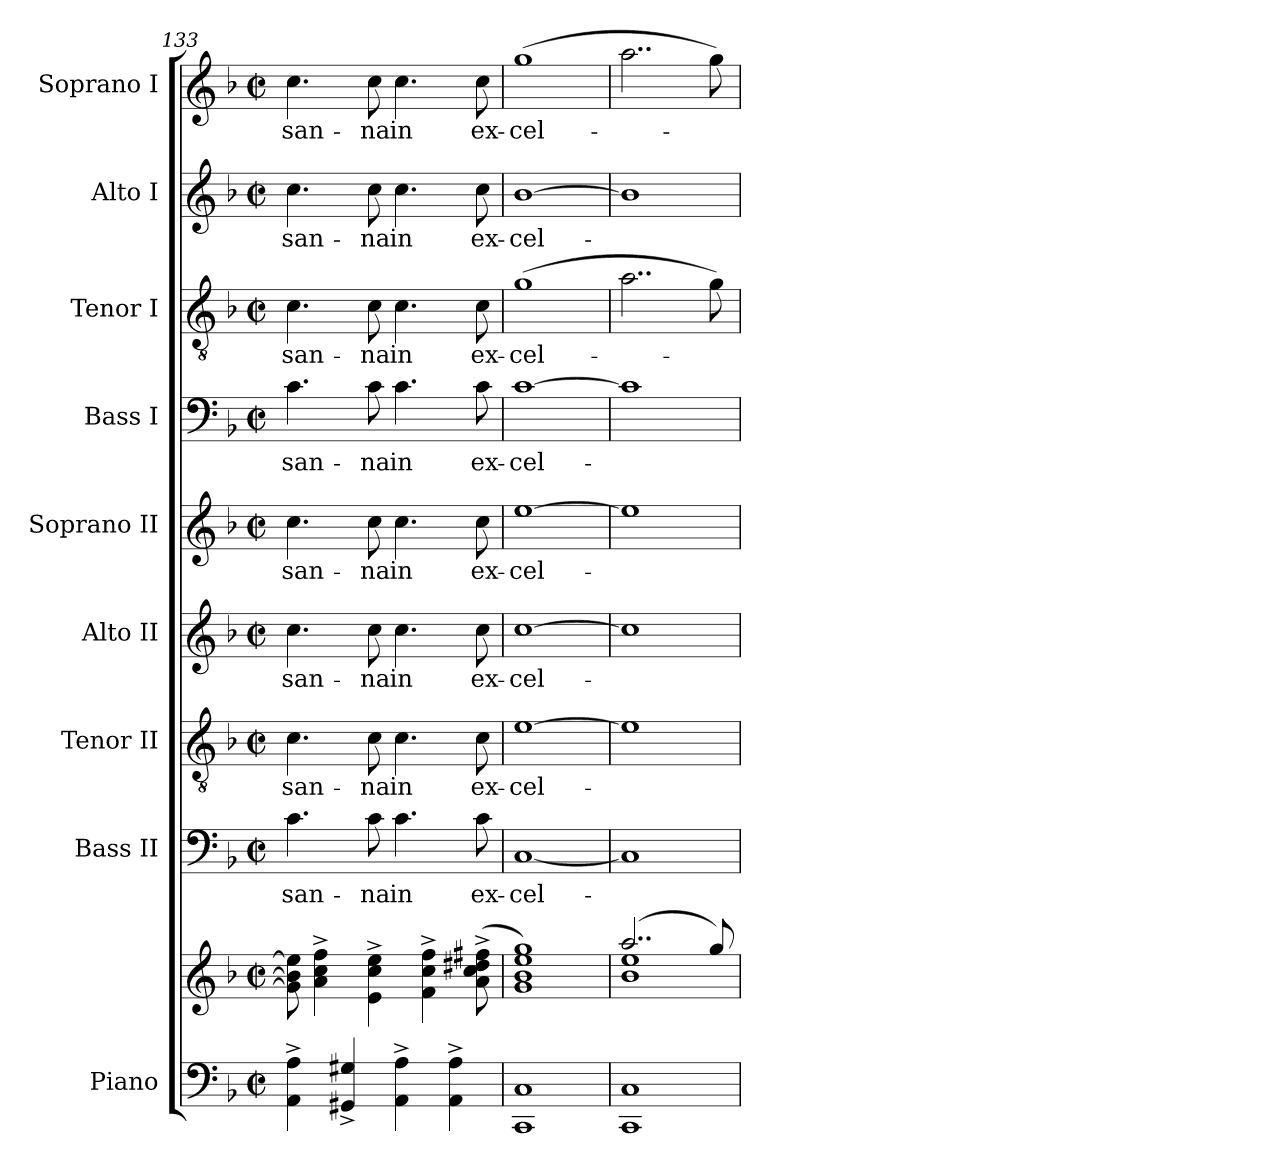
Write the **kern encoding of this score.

**kern	**kern	**kern	**text	**kern	**text	**kern	**text	**kern	**text	**kern	**text	**kern	**text	**kern	**text	**kern	**text
*part9	*part9	*part8	*part8	*part7	*part7	*part6	*part6	*part5	*part5	*part4	*part4	*part3	*part3	*part2	*part2	*part1	*part1
*staff10	*staff9	*staff8	*staff8	*staff7	*staff7	*staff6	*staff6	*staff5	*staff5	*staff4	*staff4	*staff3	*staff3	*staff2	*staff2	*staff1	*staff1
*I"Piano	*	*I"Bass II	*	*I"Tenor II	*	*I"Alto II	*	*I"Soprano II	*	*I"Bass I	*	*I"Tenor I	*	*I"Alto I	*	*I"Soprano I	*
*I'Pno.	*	*I'B.	*	*I'T.	*	*I'A.	*	*I'S.	*	*I'B.	*	*I'T.	*	*I'A.	*	*I'S.	*
*clefF4	*clefG2	*clefF4	*	*clefGv2	*	*clefG2	*	*clefG2	*	*clefF4	*	*clefGv2	*	*clefG2	*	*clefG2	*
*	*	*	*	*ITrd7c12	*	*	*	*	*	*	*	*ITrd7c12	*	*	*	*	*
*k[b-]	*k[b-]	*k[b-]	*	*k[b-]	*	*k[b-]	*	*k[b-]	*	*k[b-]	*	*k[b-]	*	*k[b-]	*	*k[b-]	*
*F:	*F:	*F:	*	*F:	*	*F:	*	*F:	*	*F:	*	*F:	*	*F:	*	*F:	*
*M2/2	*M2/2	*M2/2	*	*M2/2	*	*M2/2	*	*M2/2	*	*M2/2	*	*M2/2	*	*M2/2	*	*M2/2	*
*met(c|)	*met(c|)	*met(c|)	*	*met(c|)	*	*met(c|)	*	*met(c|)	*	*met(c|)	*	*met(c|)	*	*met(c|)	*	*met(c|)	*
=133	=133	=133	=133	=133	=133	=133	=133	=133	=133	=133	=133	=133	=133	=133	=133	=133	=133
!	!	!	!LO:LY:b:color=#000000	!	!	!	!	!	!	!	!	!	!	!	!	!	!
!	!	!	!	!	!LO:LY:b:color=#000000	!	!	!	!	!	!	!	!	!	!	!	!
!	!	!	!	!	!	!	!LO:LY:b:color=#000000	!	!	!	!	!	!	!	!	!	!
!	!	!	!	!	!	!	!	!	!LO:LY:b:color=#000000	!	!	!	!	!	!	!	!
!	!	!	!	!	!	!	!	!	!	!	!LO:LY:b:color=#000000	!	!	!	!	!	!
!	!	!	!	!	!	!	!	!	!	!	!	!	!LO:LY:b:color=#000000	!	!	!	!
!	!	!	!	!	!	!	!	!	!	!	!	!	!	!	!LO:LY:b:color=#000000	!	!
!	!	!	!	!	!	!	!	!	!	!	!	!	!	!	!	!	!LO:LY:b:color=#000000
4AAi\^ 4Ai^	8gi\] 8b-i] 8eei]	4.ci\	-san-	4.Ci\	-san-	4.cci\	-san-	4.cci\	-san-	4.ci\	-san-	4.Ci\	-san-	4.cci\	-san-	4.cci\	-san-
.	4ai\^ 4cci^ 4ffi^	.	.	.	.	.	.	.	.	.	.	.	.	.	.	.	.
4GG#Xi/^ 4G#Xi^	.	.	.	.	.	.	.	.	.	.	.	.	.	.	.	.	.
!	!	!	!LO:LY:b:color=#000000	!	!	!	!	!	!	!	!	!	!	!	!	!	!
!	!	!	!	!	!LO:LY:b:color=#000000	!	!	!	!	!	!	!	!	!	!	!	!
!	!	!	!	!	!	!	!LO:LY:b:color=#000000	!	!	!	!	!	!	!	!	!	!
!	!	!	!	!	!	!	!	!	!LO:LY:b:color=#000000	!	!	!	!	!	!	!	!
!	!	!	!	!	!	!	!	!	!	!	!LO:LY:b:color=#000000	!	!	!	!	!	!
!	!	!	!	!	!	!	!	!	!	!	!	!	!LO:LY:b:color=#000000	!	!	!	!
!	!	!	!	!	!	!	!	!	!	!	!	!	!	!	!LO:LY:b:color=#000000	!	!
!	!	!	!	!	!	!	!	!	!	!	!	!	!	!	!	!	!LO:LY:b:color=#000000
.	4ei\^ 4cci^ 4eei^	8ci\	-na	8Ci\	-na	8cci\	-na	8cci\	-na	8ci\	-na	8Ci\	-na	8cci\	-na	8cci\	-na
!	!	!	!LO:LY:b:color=#000000	!	!	!	!	!	!	!	!	!	!	!	!	!	!
!	!	!	!	!	!LO:LY:b:color=#000000	!	!	!	!	!	!	!	!	!	!	!	!
!	!	!	!	!	!	!	!LO:LY:b:color=#000000	!	!	!	!	!	!	!	!	!	!
!	!	!	!	!	!	!	!	!	!LO:LY:b:color=#000000	!	!	!	!	!	!	!	!
!	!	!	!	!	!	!	!	!	!	!	!LO:LY:b:color=#000000	!	!	!	!	!	!
!	!	!	!	!	!	!	!	!	!	!	!	!	!LO:LY:b:color=#000000	!	!	!	!
!	!	!	!	!	!	!	!	!	!	!	!	!	!	!	!LO:LY:b:color=#000000	!	!
!	!	!	!	!	!	!	!	!	!	!	!	!	!	!	!	!	!LO:LY:b:color=#000000
4AAi\^ 4Ai^	.	4.ci\	in	4.Ci\	in	4.cci\	in	4.cci\	in	4.ci\	in	4.Ci\	in	4.cci\	in	4.cci\	in
.	4fi\^ 4cci^ 4ffi^	.	.	.	.	.	.	.	.	.	.	.	.	.	.	.	.
4AAi\^ 4Ai^	.	.	.	.	.	.	.	.	.	.	.	.	.	.	.	.	.
!	!	!	!LO:LY:b:color=#000000	!	!	!	!	!	!	!	!	!	!	!	!	!	!
!	!	!	!	!	!LO:LY:b:color=#000000	!	!	!	!	!	!	!	!	!	!	!	!
!	!	!	!	!	!	!	!LO:LY:b:color=#000000	!	!	!	!	!	!	!	!	!	!
!	!	!	!	!	!	!	!	!	!LO:LY:b:color=#000000	!	!	!	!	!	!	!	!
!	!	!	!	!	!	!	!	!	!	!	!LO:LY:b:color=#000000	!	!	!	!	!	!
!	!	!	!	!	!	!	!	!	!	!	!	!	!LO:LY:b:color=#000000	!	!	!	!
!	!	!	!	!	!	!	!	!	!	!	!	!	!	!	!LO:LY:b:color=#000000	!	!
!	!	!	!	!	!	!	!	!	!	!	!	!	!	!	!	!	!LO:LY:b:color=#000000
.	(8ai\^ 8cci^ 8dd#Xi^ 8ff#Xi^	8ci\	ex-	8Ci\	ex-	8cci\	ex-	8cci\	ex-	8ci\	ex-	8Ci\	ex-	8cci\	ex-	8cci\	ex-
=134	=134	=134	=134	=134	=134	=134	=134	=134	=134	=134	=134	=134	=134	=134	=134	=134	=134
!	!	!	!LO:LY:b:color=#000000	!	!	!	!	!	!	!	!	!	!	!	!	!	!
!	!	!	!	!	!LO:LY:b:color=#000000	!	!	!	!	!	!	!	!	!	!	!	!
!	!	!	!	!	!	!	!LO:LY:b:color=#000000	!	!	!	!	!	!	!	!	!	!
!	!	!	!	!	!	!	!	!	!LO:LY:b:color=#000000	!	!	!	!	!	!	!	!
!	!	!	!	!	!	!	!	!	!	!	!LO:LY:b:color=#000000	!	!	!	!	!	!
!	!	!	!	!	!	!	!	!	!	!	!	!	!LO:LY:b:color=#000000	!	!	!	!
!	!	!	!	!	!	!	!	!	!	!	!	!	!	!	!LO:LY:b:color=#000000	!	!
!	!	!	!	!	!	!	!	!	!	!	!	!	!	!	!	!	!LO:LY:b:color=#000000
1CCi 1Ci	1gi 1b-i 1eei 1ggi)	[1Ci	-cel-	[1Ei	-cel-	[1cci	-cel-	[1eei	-cel-	[1ci	-cel-	(1Gi	-cel-	[1b-i	-cel-	(1ggi	-cel-
=135	=135	=135	=135	=135	=135	=135	=135	=135	=135	=135	=135	=135	=135	=135	=135	=135	=135
*	*^	*	*	*	*	*	*	*	*	*	*	*	*	*	*	*	*
1CCi 1Ci	(2..aai/	1b-i 1eei	1Ci]	.	1Ei]	.	1cci]	.	1eei]	.	1ci]	.	2..Ai\	.	1b-i]	.	2..aai\	.
.	8ggi/)	.	.	.	.	.	.	.	.	.	.	.	8Gi\)	.	.	.	8ggi\)	.
*	*v	*v	*	*	*	*	*	*	*	*	*	*	*	*	*	*	*	*
=	=	=	=	=	=	=	=	=	=	=	=	=	=	=	=	=	=
*-	*-	*-	*-	*-	*-	*-	*-	*-	*-	*-	*-	*-	*-	*-	*-	*-	*-
